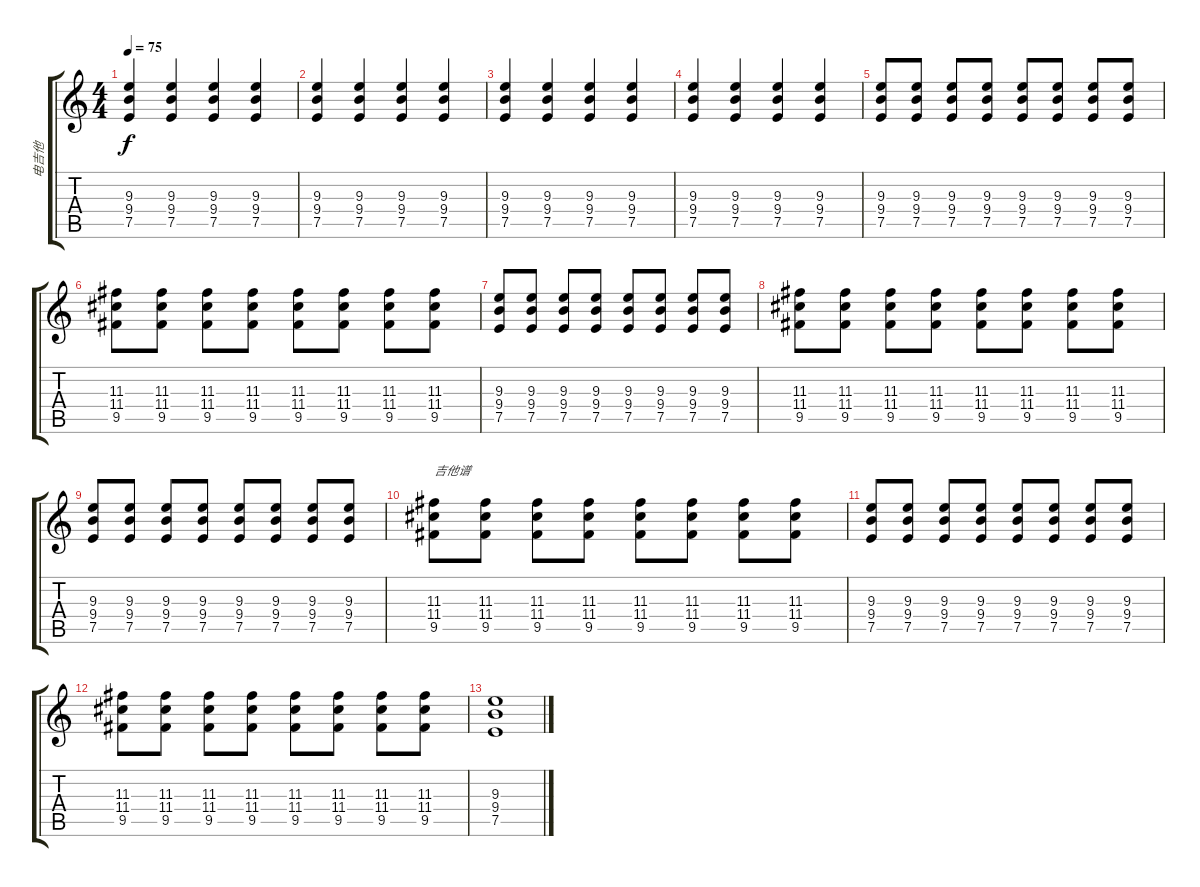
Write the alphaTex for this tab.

\track ("电吉他" "电吉他") {instrument distortionguitar}
\staff {score tabs}
\tuning (E4 B3 G3 D3 A2 E2) {hide}
\ts (4 4)
\tempo 75
\clef g2
\ks c
(9.3 9.4 7.5).4{dy f} (9.3 9.4 7.5).4 (9.3 9.4 7.5).4 (9.3 9.4 7.5).4 |
(9.3 9.4 7.5).4 (9.3 9.4 7.5).4 (9.3 9.4 7.5).4 (9.3 9.4 7.5).4 |
(9.3 9.4 7.5).4 (9.3 9.4 7.5).4 (9.3 9.4 7.5).4 (9.3 9.4 7.5).4 |
(9.3 9.4 7.5).4 (9.3 9.4 7.5).4 (9.3 9.4 7.5).4 (9.3 9.4 7.5).4 |
(9.3 9.4 7.5).8{volume 10} (9.3 9.4 7.5).8 (9.3 9.4 7.5).8 (9.3 9.4 7.5).8 (9.3 9.4 7.5).8 (9.3 9.4 7.5).8 (9.3 9.4 7.5).8 (9.3 9.4 7.5).8 |
(11.3 11.4 9.5).8 (11.3 11.4 9.5).8 (11.3 11.4 9.5).8 (11.3 11.4 9.5).8 (11.3 11.4 9.5).8 (11.3 11.4 9.5).8 (11.3 11.4 9.5).8 (11.3 11.4 9.5).8 |
(9.3 9.4 7.5).8 (9.3 9.4 7.5).8 (9.3 9.4 7.5).8 (9.3 9.4 7.5).8 (9.3 9.4 7.5).8 (9.3 9.4 7.5).8 (9.3 9.4 7.5).8 (9.3 9.4 7.5).8 |
(11.3 11.4 9.5).8 (11.3 11.4 9.5).8 (11.3 11.4 9.5).8 (11.3 11.4 9.5).8 (11.3 11.4 9.5).8 (11.3 11.4 9.5).8 (11.3 11.4 9.5).8 (11.3 11.4 9.5).8 |
(9.3 9.4 7.5).8 (9.3 9.4 7.5).8 (9.3 9.4 7.5).8 (9.3 9.4 7.5).8 (9.3 9.4 7.5).8 (9.3 9.4 7.5).8 (9.3 9.4 7.5).8 (9.3 9.4 7.5).8 |
(11.3 11.4 9.5).8{txt "吉他谱"} (11.3 11.4 9.5).8 (11.3 11.4 9.5).8 (11.3 11.4 9.5).8 (11.3 11.4 9.5).8 (11.3 11.4 9.5).8 (11.3 11.4 9.5).8 (11.3 11.4 9.5).8 |
(9.3 9.4 7.5).8 (9.3 9.4 7.5).8 (9.3 9.4 7.5).8 (9.3 9.4 7.5).8 (9.3 9.4 7.5).8 (9.3 9.4 7.5).8 (9.3 9.4 7.5).8 (9.3 9.4 7.5).8 |
(11.3 11.4 9.5).8 (11.3 11.4 9.5).8 (11.3 11.4 9.5).8 (11.3 11.4 9.5).8 (11.3 11.4 9.5).8 (11.3 11.4 9.5).8 (11.3 11.4 9.5).8 (11.3 11.4 9.5).8 |
(9.3 9.4 7.5).1
